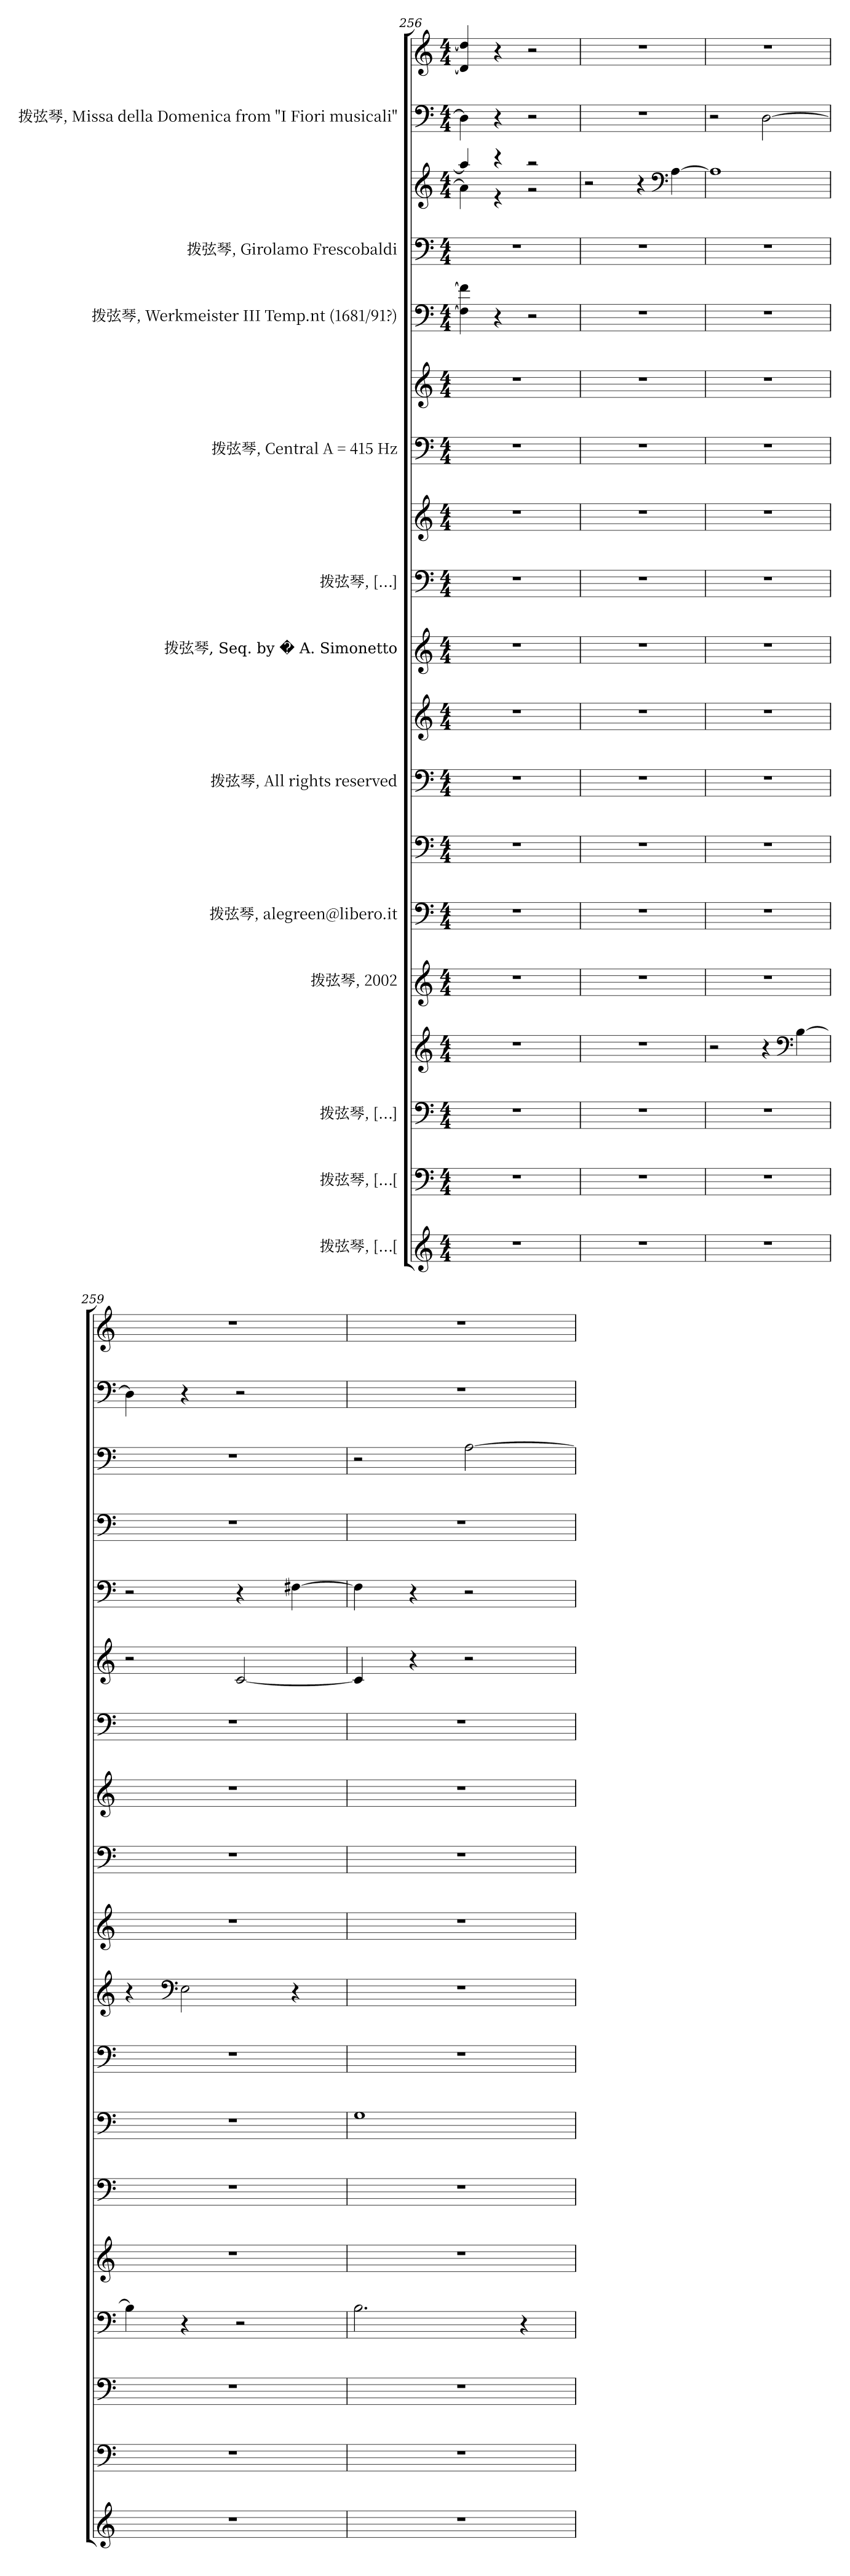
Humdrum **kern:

**kern	**kern	**kern	**kern	**kern	**kern	**kern	**kern	**kern	**kern	**kern	**kern	**kern	**kern	**kern	**kern	**kern	**kern	**kern
*part12	*part11	*part10	*part10	*part9	*part8	*part8	*part7	*part7	*part6	*part5	*part5	*part4	*part4	*part3	*part2	*part2	*part1	*part1
*staff19	*staff18	*staff17	*staff16	*staff15	*staff14	*staff13	*staff12	*staff11	*staff10	*staff9	*staff8	*staff7	*staff6	*staff5	*staff4	*staff3	*staff2	*staff1
*I"拨弦琴, [...[	*I"拨弦琴, [...[	*I"拨弦琴, [...]	*	*I"拨弦琴, 2002	*I"拨弦琴, alegreen@libero.it	*	*I"拨弦琴, All rights reserved	*	*I"拨弦琴, Seq. by � A. Simonetto	*I"拨弦琴, [...]	*	*I"拨弦琴, Central A = 415 Hz	*	*I"拨弦琴, Werkmeister III Temp.nt (1681/91?)	*I"拨弦琴, Girolamo Frescobaldi	*	*I"拨弦琴, Missa della Domenica from &quot;I Fiori musicali&quot;	*
*clefG2	*clefF4	*clefF4	*clefG2	*clefG2	*clefF4	*clefF4	*clefF4	*clefG2	*clefG2	*clefF4	*clefG2	*clefF4	*clefG2	*clefF4	*clefF4	*clefG2	*clefF4	*clefG2
*k[]	*k[]	*k[]	*k[]	*k[]	*k[]	*k[]	*k[]	*k[]	*k[]	*k[]	*k[]	*k[]	*k[]	*k[]	*k[]	*k[]	*k[]	*k[]
*M4/4	*M4/4	*M4/4	*M4/4	*M4/4	*M4/4	*M4/4	*M4/4	*M4/4	*M4/4	*M4/4	*M4/4	*M4/4	*M4/4	*M4/4	*M4/4	*M4/4	*M4/4	*M4/4
=256	=256	=256	=256	=256	=256	=256	=256	=256	=256	=256	=256	=256	=256	=256	=256	=256	=256	=256
*	*	*	*	*	*	*	*	*	*	*	*	*	*	*	*	*^	*	*
1r	1r	1r	1r	1r	1r	1r	1r	1r	1r	1r	1r	1r	1r	4F#\] 4f#\]	1r	4aa/]	4a\]	4D\]	4d/] 4dd/]
.	.	.	.	.	.	.	.	.	.	.	.	.	.	4r	.	4r	4r	4r	4r
.	.	.	.	.	.	.	.	.	.	.	.	.	.	2r	.	2r	2r	2r	2r
*	*	*	*	*	*	*	*	*	*	*	*	*	*	*	*	*v	*v	*	*
=257	=257	=257	=257	=257	=257	=257	=257	=257	=257	=257	=257	=257	=257	=257	=257	=257	=257	=257
1r	1r	1r	1r	1r	1r	1r	1r	1r	1r	1r	1r	1r	1r	1r	1r	2r	1r	1r
.	.	.	.	.	.	.	.	.	.	.	.	.	.	.	.	4r	.	.
*	*	*	*	*	*	*	*	*	*	*	*	*	*	*	*	*clefF4	*	*
.	.	.	.	.	.	.	.	.	.	.	.	.	.	.	.	[4A\	.	.
!!LO:PB:g=z
=258	=258	=258	=258	=258	=258	=258	=258	=258	=258	=258	=258	=258	=258	=258	=258	=258	=258	=258
1r	1r	1r	2r	1r	1r	1r	1r	1r	1r	1r	1r	1r	1r	1r	1r	1A]	2r	1r
.	.	.	4r	.	.	.	.	.	.	.	.	.	.	.	.	.	[2D\	.
*	*	*	*clefF4	*	*	*	*	*	*	*	*	*	*	*	*	*	*	*
.	.	.	[4B\	.	.	.	.	.	.	.	.	.	.	.	.	.	.	.
=259	=259	=259	=259	=259	=259	=259	=259	=259	=259	=259	=259	=259	=259	=259	=259	=259	=259	=259
1r	1r	1r	4B\]	1r	1r	1r	1r	4r	1r	1r	1r	1r	2r	2r	1r	1r	4D\]	1r
*	*	*	*	*	*	*	*	*clefF4	*	*	*	*	*	*	*	*	*	*
.	.	.	4r	.	.	.	.	2E\	.	.	.	.	.	.	.	.	4r	.
.	.	.	2r	.	.	.	.	.	.	.	.	.	[2c/	4r	.	.	2r	.
.	.	.	.	.	.	.	.	4r	.	.	.	.	.	[4F#X\	.	.	.	.
=260	=260	=260	=260	=260	=260	=260	=260	=260	=260	=260	=260	=260	=260	=260	=260	=260	=260	=260
1r	1r	1r	2.B\	1r	1r	1G	1r	1r	1r	1r	1r	1r	4c/]	4F#\]	1r	2r	1r	1r
.	.	.	.	.	.	.	.	.	.	.	.	.	4r	4r	.	.	.	.
.	.	.	.	.	.	.	.	.	.	.	.	.	2r	2r	.	[2A\	.	.
.	.	.	4r	.	.	.	.	.	.	.	.	.	.	.	.	.	.	.
=	=	=	=	=	=	=	=	=	=	=	=	=	=	=	=	=	=	=
*-	*-	*-	*-	*-	*-	*-	*-	*-	*-	*-	*-	*-	*-	*-	*-	*-	*-	*-
